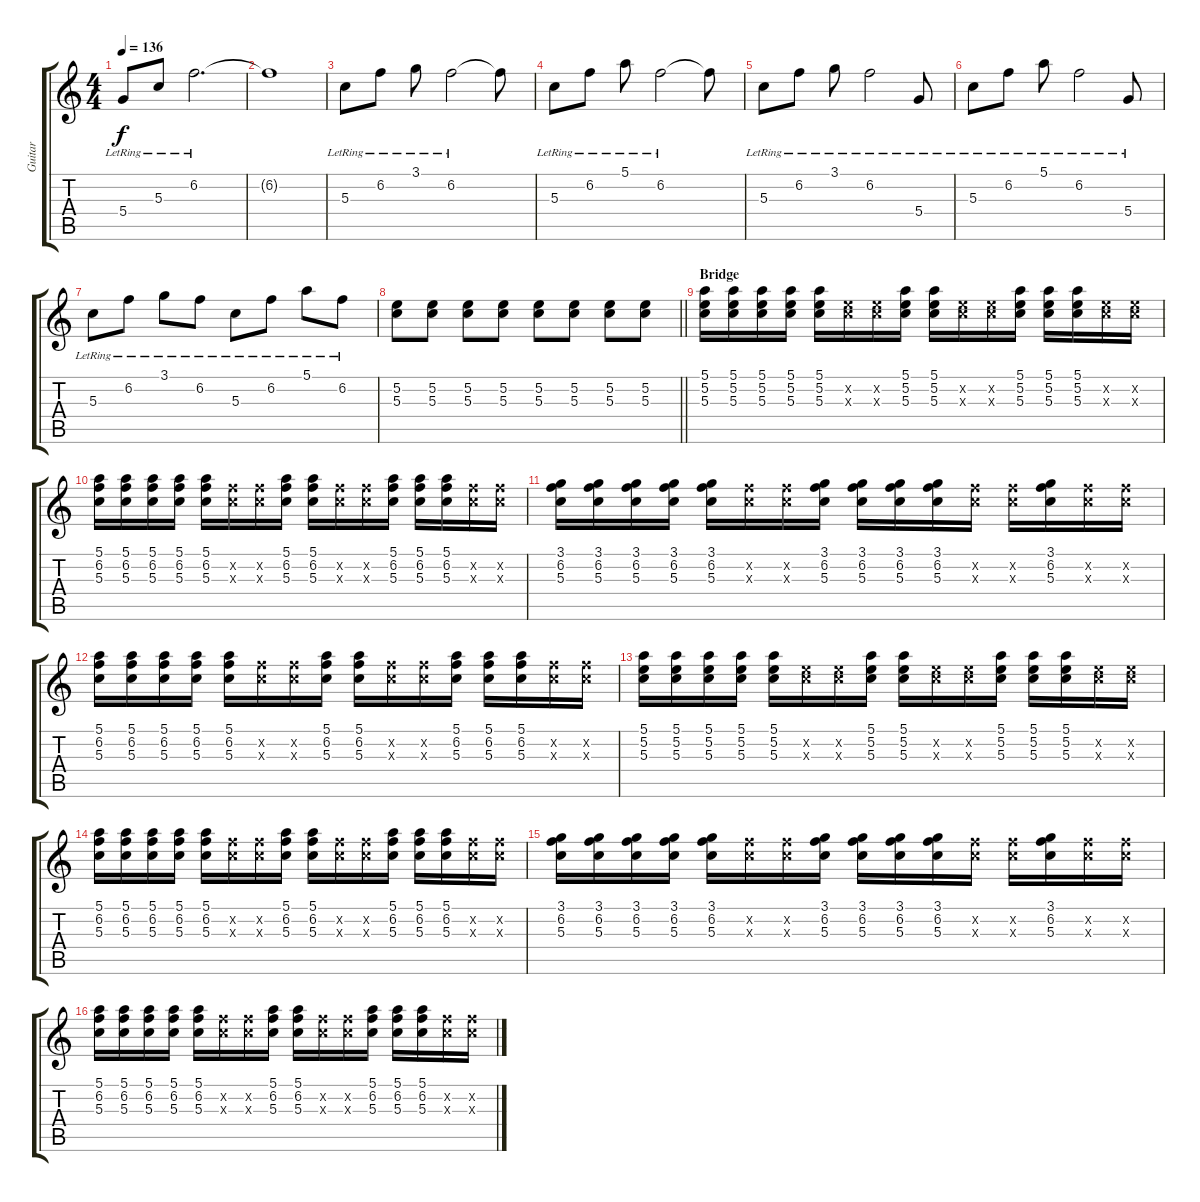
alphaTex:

\track ("Guitar" "Guitar") {instrument overdrivenguitar}
\staff {score tabs}
\tuning (E4 B3 G3 D3 A2 D2) {hide}
\ts (4 4)
\tempo 136
\clef g2
\ks c
5.4{lr}.8{dy f} 5.3{lr}.8 6.2{lr}.2{d} |
6.2{t}.1 |
5.3{lr}.8 6.2{lr}.8 3.1{lr}.8 6.2{lr}.2 6.2{t}.8 |
5.3{lr}.8 6.2{lr}.8 5.1{lr}.8 6.2{lr}.2 6.2{t}.8 |
5.3{lr}.8 6.2{lr}.8 3.1{lr}.8 6.2{lr}.2 5.4{lr}.8 |
5.3{lr}.8 6.2{lr}.8 5.1{lr}.8 6.2{lr}.2 5.4{lr}.8 |
5.3{lr}.8 6.2{lr}.8 3.1{lr}.8 6.2{lr}.8 5.3{lr}.8 6.2{lr}.8 5.1{lr}.8 6.2{lr}.8 |
\barLineRight lightlight
(5.2 5.3).8 (5.2 5.3).8 (5.2 5.3).8 (5.2 5.3).8 (5.2 5.3).8 (5.2 5.3).8 (5.2 5.3).8 (5.2 5.3).8 |
\section ("" "Bridge")
(5.1 5.2 5.3).16 (5.1 5.2 5.3).16 (5.1 5.2 5.3).16 (5.1 5.2 5.3).16 (5.1 5.2 5.3).16 (5.2{x} 5.3{x}).16 (5.2{x} 5.3{x}).16 (5.1 5.2 5.3).16 (5.1 5.2 5.3).16 (5.2{x} 5.3{x}).16 (5.2{x} 5.3{x}).16 (5.1 5.2 5.3).16 (5.1 5.2 5.3).16 (5.1 5.2 5.3).16 (5.2{x} 5.3{x}).16 (5.2{x} 5.3{x}).16 |
(5.1 6.2 5.3).16 (5.1 6.2 5.3).16 (5.1 6.2 5.3).16 (5.1 6.2 5.3).16 (5.1 6.2 5.3).16 (6.2{x} 5.3{x}).16 (6.2{x} 5.3{x}).16 (5.1 6.2 5.3).16 (5.1 6.2 5.3).16 (6.2{x} 5.3{x}).16 (6.2{x} 5.3{x}).16 (5.1 6.2 5.3).16 (5.1 6.2 5.3).16 (5.1 6.2 5.3).16 (6.2{x} 5.3{x}).16 (6.2{x} 5.3{x}).16 |
(3.1 6.2 5.3).16 (3.1 6.2 5.3).16 (3.1 6.2 5.3).16 (3.1 6.2 5.3).16 (3.1 6.2 5.3).16 (6.2{x} 5.3{x}).16 (6.2{x} 5.3{x}).16 (3.1 6.2 5.3).16 (3.1 6.2 5.3).16 (3.1 6.2 5.3).16 (3.1 6.2 5.3).16 (6.2{x} 5.3{x}).16 (6.2{x} 5.3{x}).16 (3.1 6.2 5.3).16 (6.2{x} 5.3{x}).16 (6.2{x} 5.3{x}).16 |
(5.1 6.2 5.3).16 (5.1 6.2 5.3).16 (5.1 6.2 5.3).16 (5.1 6.2 5.3).16 (5.1 6.2 5.3).16 (6.2{x} 5.3{x}).16 (6.2{x} 5.3{x}).16 (5.1 6.2 5.3).16 (5.1 6.2 5.3).16 (6.2{x} 5.3{x}).16 (6.2{x} 5.3{x}).16 (5.1 6.2 5.3).16 (5.1 6.2 5.3).16 (5.1 6.2 5.3).16 (6.2{x} 5.3{x}).16 (6.2{x} 5.3{x}).16 |
(5.1 5.2 5.3).16 (5.1 5.2 5.3).16 (5.1 5.2 5.3).16 (5.1 5.2 5.3).16 (5.1 5.2 5.3).16 (5.2{x} 5.3{x}).16 (5.2{x} 5.3{x}).16 (5.1 5.2 5.3).16 (5.1 5.2 5.3).16 (5.2{x} 5.3{x}).16 (5.2{x} 5.3{x}).16 (5.1 5.2 5.3).16 (5.1 5.2 5.3).16 (5.1 5.2 5.3).16 (5.2{x} 5.3{x}).16 (5.2{x} 5.3{x}).16 |
(5.1 6.2 5.3).16 (5.1 6.2 5.3).16 (5.1 6.2 5.3).16 (5.1 6.2 5.3).16 (5.1 6.2 5.3).16 (6.2{x} 5.3{x}).16 (6.2{x} 5.3{x}).16 (5.1 6.2 5.3).16 (5.1 6.2 5.3).16 (6.2{x} 5.3{x}).16 (6.2{x} 5.3{x}).16 (5.1 6.2 5.3).16 (5.1 6.2 5.3).16 (5.1 6.2 5.3).16 (6.2{x} 5.3{x}).16 (6.2{x} 5.3{x}).16 |
(3.1 6.2 5.3).16 (3.1 6.2 5.3).16 (3.1 6.2 5.3).16 (3.1 6.2 5.3).16 (3.1 6.2 5.3).16 (6.2{x} 5.3{x}).16 (6.2{x} 5.3{x}).16 (3.1 6.2 5.3).16 (3.1 6.2 5.3).16 (3.1 6.2 5.3).16 (3.1 6.2 5.3).16 (6.2{x} 5.3{x}).16 (6.2{x} 5.3{x}).16 (3.1 6.2 5.3).16 (6.2{x} 5.3{x}).16 (6.2{x} 5.3{x}).16 |
(5.1 6.2 5.3).16 (5.1 6.2 5.3).16 (5.1 6.2 5.3).16 (5.1 6.2 5.3).16 (5.1 6.2 5.3).16 (6.2{x} 5.3{x}).16 (6.2{x} 5.3{x}).16 (5.1 6.2 5.3).16 (5.1 6.2 5.3).16 (6.2{x} 5.3{x}).16 (6.2{x} 5.3{x}).16 (5.1 6.2 5.3).16 (5.1 6.2 5.3).16 (5.1 6.2 5.3).16 (6.2{x} 5.3{x}).16 (6.2{x} 5.3{x}).16
